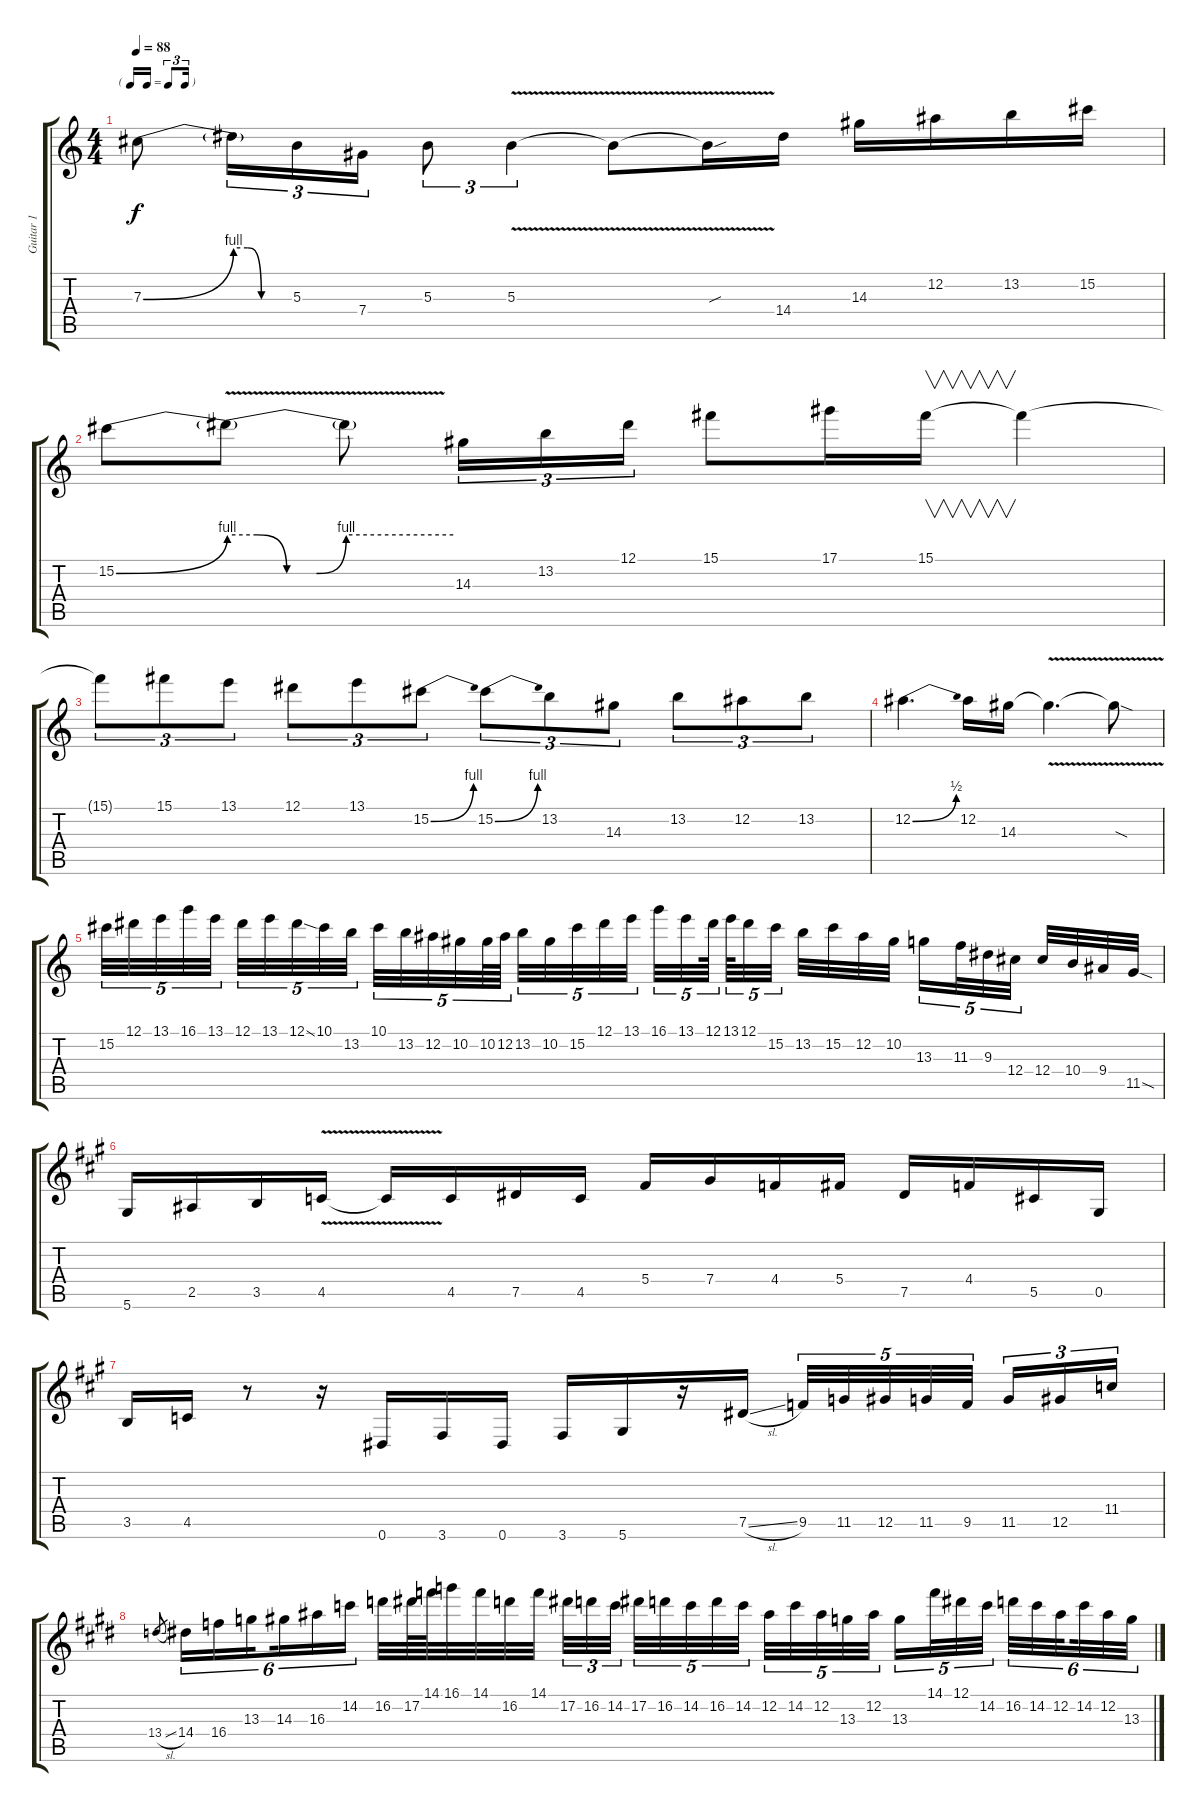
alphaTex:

\track ("Guitar 1" "Guitar 1") {instrument distortionguitar}
\staff {score tabs}
\tuning (Eb4 Bb3 Gb3 Db3 Ab2 Eb2) {hide}
\ts (4 4)
\tf triplet16th
\tempo 88
\clef g2
\ks c
7.3{be (bend 0 0 60 4)}.8{dy f} 7.3{be (custom 0 4 15 4 30 0 60 0) t}.16{tu (3 2)} 5.3.16{tu (3 2)} 7.4.16{tu (3 2)} 5.3.8{tu (3 2)} 5.3{v}.4{tu (3 2)} 5.3{t}.8 5.3{v sou t}.16 14.4.16 14.3.16 12.2.16 13.2.16 15.2.16 |
15.2{be (bend 0 0 60 4)}.8 15.2{be (custom 0 4 15 4 30 0 45 0 60 4) v t}.8 15.2{be (hold 0 4 60 4) v t}.8 14.3.16{tu (3 2)} 13.2.16{tu (3 2)} 12.1.16{tu (3 2)} 15.1.8 17.1.16 15.1.16{v} 15.1{t}.4 |
15.1{t}.8{tu (3 2)} 15.1.8{tu (3 2)} 13.1.8{tu (3 2)} 12.1.8{tu (3 2)} 13.1.8{tu (3 2)} 15.2{be (bend 0 0 60 4)}.8{tu (3 2)} 15.2{be (bend 0 0 60 4)}.8{tu (3 2)} 13.2.8{tu (3 2)} 14.3.8{tu (3 2)} 13.2.8{tu (3 2)} 12.2.8{tu (3 2)} 13.2.8{tu (3 2)} |
12.2{be (bend 0 0 60 2)}.4{d} 12.2.16 14.3.16 14.3{v t}.4{d} 14.3{sod t}.8 |
15.2.32{tu (5 4)} 12.1.32{tu (5 4)} 13.1.32{tu (5 4)} 16.1.32{tu (5 4)} 13.1.32{tu (5 4) beam splitsecondary} 12.1.32{tu (5 4)} 13.1.32{tu (5 4)} 12.1{ss}.32{tu (5 4)} 10.1.32{tu (5 4)} 13.2.32{tu (5 4)} 10.1.32{tu (5 4)} 13.2.32{tu (5 4)} 12.2.32{tu (5 4)} 10.2.32{tu (5 4)} 10.2.64{tu (5 4)} 12.2.64{tu (5 4) beam splitsecondary} 13.2.32{tu (5 4)} 10.2.32{tu (5 4)} 15.2.32{tu (5 4)} 12.1.32{tu (5 4)} 13.1.32{tu (5 4)} 16.1.32{tu (5 4)} 13.1.32{tu (5 4)} 12.1.64{tu (5 4) beam splitsecondary} 13.1.64{tu (5 4)} 12.1.32{tu (5 4)} 15.2.32{tu (5 4) beam splitsecondary} 13.2.32 15.2.32 12.2.32 10.2.32 13.3.16{tu (5 4)} 11.3.32{tu (5 4)} 9.3.32{tu (5 4)} 12.4.32{tu (5 4) beam splitsecondary} 12.4.32 10.4.32 9.4.32 11.5{sod}.32 |
\ks a
5.6.16 2.5.16 3.5.16 4.5{v}.16 4.5{t}.16 4.5.16 7.5.16 4.5.16 5.4.16 7.4.16 4.4.16 5.4.16 7.5.16 4.4.16 5.5.16 0.5.16 |
3.5.16 4.5.16 r.8 r.16 0.6.16 3.6.16 0.6.16 3.6.16 5.6.16 r.16 7.5{sl}.16 9.5.32{tu (5 4)} 11.5.32{tu (5 4)} 12.5.32{tu (5 4)} 11.5.32{tu (5 4)} 9.5.32{tu (5 4) beam splitsecondary} 11.5.16{tu (3 2)} 12.5.16{tu (3 2)} 11.4.16{tu (3 2)} |
\ks e
13.4{sl}.8{gr} 14.4.16{tu (6 4)} 16.4.16{tu (6 4)} 13.3.16{tu (6 4) beam splitsecondary} 14.3.16{tu (6 4)} 16.3.16{tu (6 4)} 14.2.16{tu (6 4)} 16.2.32 17.2.64 14.1.64 16.1.32 14.1.32 16.2.32 14.1.32{beam splitsecondary} 17.2.32{tu (3 2)} 16.2.32{tu (3 2)} 14.2.32{tu (3 2)} 17.2.32{tu (5 4)} 16.2.32{tu (5 4)} 14.2.32{tu (5 4)} 16.2.32{tu (5 4)} 14.2.32{tu (5 4) beam splitsecondary} 12.2.32{tu (5 4)} 14.2.32{tu (5 4)} 12.2.32{tu (5 4)} 13.3.32{tu (5 4)} 12.2.32{tu (5 4)} 13.3.16{tu (5 4)} 14.1.32{tu (5 4)} 12.1.32{tu (5 4)} 14.2.32{tu (5 4) beam splitsecondary} 16.2.32{tu (6 4)} 14.2.32{tu (6 4)} 12.2.32{tu (6 4) beam splitsecondary} 14.2.32{tu (6 4)} 12.2.32{tu (6 4)} 13.3.32{tu (6 4)}
